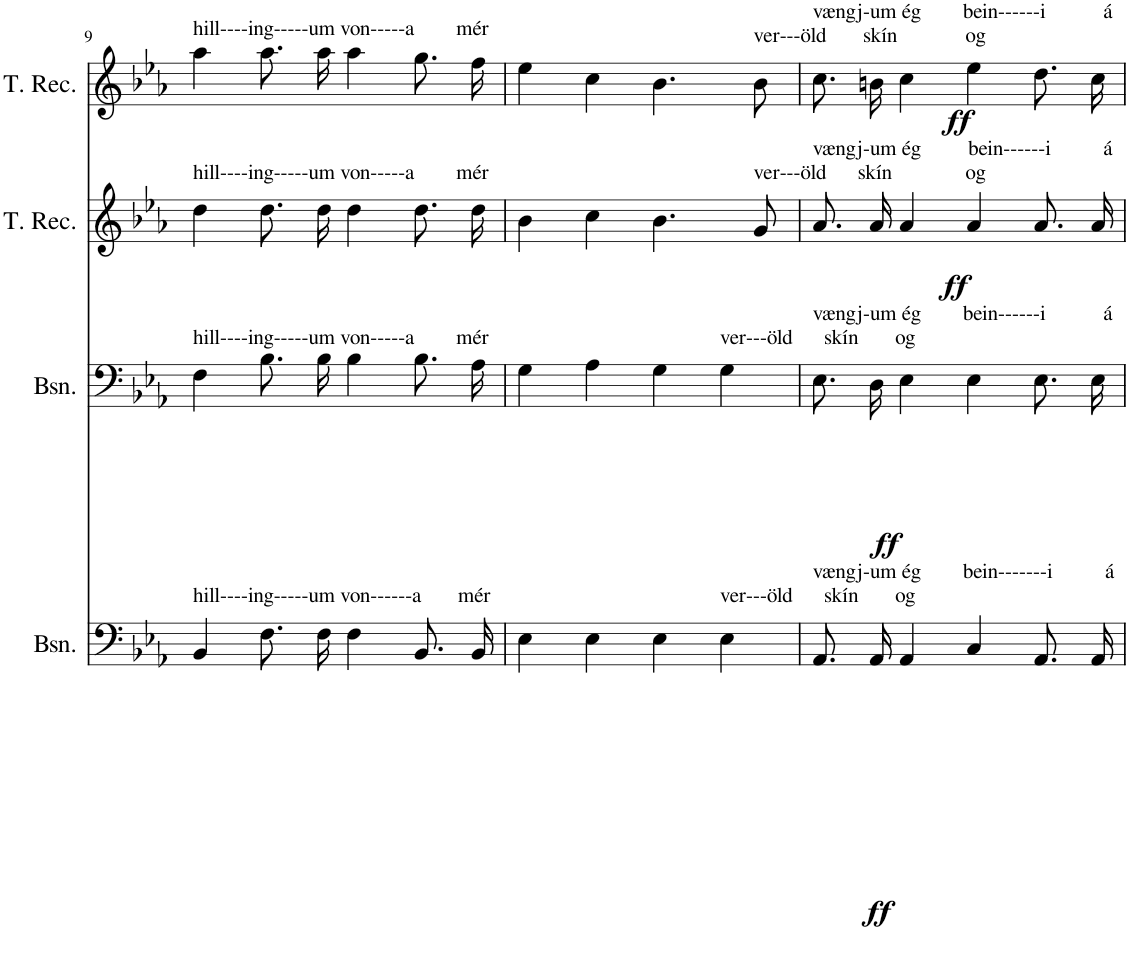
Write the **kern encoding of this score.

**kern	**dynam	**kern	**dynam	**kern	**dynam	**kern	**dynam
*part4	*part4	*part3	*part3	*part2	*part2	*part1	*part1
*staff4	*staff4	*staff3	*staff3	*staff2	*staff2	*staff1	*staff1
*I"Bassoon	*	*I"Bassoon	*	*I"Tenor Recorder	*	*I"Tenor Recorder	*
*I'Bsn.	*	*I'Bsn.	*	*I'T. Rec.	*	*I'T. Rec.	*
!!LO:PB:g=z
*clefF4	*	*clefF4	*	*clefG2	*	*clefG2	*
*k[b-e-a-]	*	*k[b-e-a-]	*	*k[b-e-a-]	*	*k[b-e-a-]	*
*M4/4	*	*M4/4	*	*M4/4	*	*M4/4	*
=9	=9	=9	=9	=9	=9	=9	=9
!	!	!	!	!	!	!LO:TX:a:t=hill----ing-----um von-----a        mér	!
!	!	!	!	!LO:TX:a:t=hill----ing-----um von-----a        mér	!	!	!
!	!	!LO:TX:a:t=hill----ing-----um von-----a        mér	!	!	!	!	!
!LO:TX:a:t=hill----ing-----um von------a       mér	!	!	!	!	!	!	!
4BB-/	.	4F\	.	4dd\	.	4aa-\	.
8.F\L	.	8.B-\L	.	8.dd\L	.	8.aa-\L	.
16F\Jk	.	16B-\Jk	.	16dd\Jk	.	16aa-\Jk	.
4F\	.	4B-\	.	4dd\	.	4aa-\	.
8.BB-/L	.	8.B-\L	.	8.dd\L	.	8.gg\L	.
16BB-/Jk	.	16A-\Jk	.	16dd\Jk	.	16ff\Jk	.
=10	=10	=10	=10	=10	=10	=10	=10
4E-\	.	4G\	.	4b-\	.	4ee-\	.
4E-\	.	4A-\	.	4cc\	.	4cc\	.
4E-\	.	4G\	.	4.b-\	.	4.b-\	.
!	!	!LO:TX:a:t=ver---öld      skín       og	!	!	!	!	!
!LO:TX:a:t=ver---öld      skín       og	!	!	!	!	!	!	!
!	!LO:DY:b	!	!LO:DY:b	!	!	!	!
4E-\	ff	4G\	ff	.	.	.	.
!	!	!	!	!	!	!LO:TX:a:t=ver---öld       skín             og	!
!	!	!	!	!LO:TX:a:t=ver---öld      skín              og	!	!	!
!	!	!	!	!	!LO:DY:b	!	!LO:DY:b
.	.	.	.	8g/	ff	8b-\	ff
=11	=11	=11	=11	=11	=11	=11	=11
!	!	!	!	!	!	!LO:TX:a:t=vængj-um ég        bein------i           á	!
!	!	!	!	!LO:TX:a:t=vængj-um ég         bein------i          á	!	!	!
!	!	!LO:TX:a:t=vængj-um ég        bein------i           á	!	!	!	!	!
!LO:TX:a:t=vængj-um ég        bein-------i          á	!	!	!	!	!	!	!
8.AA-/L	.	8.E-\L	.	8.a-/L	.	8.cc\L	.
16AA-/Jk	.	16D\Jk	.	16a-/Jk	.	16bn\Jk	.
4AA-/	.	4E-\	.	4a-/	.	4cc\	.
4C/	.	4E-\	.	4a-/	.	4ee-\	.
8.AA-/L	.	8.E-\L	.	8.a-/L	.	8.dd\L	.
16AA-/Jk	.	16E-\Jk	.	16a-/Jk	.	16cc\Jk	.
=	=	=	=	=	=	=	=
*-	*-	*-	*-	*-	*-	*-	*-
